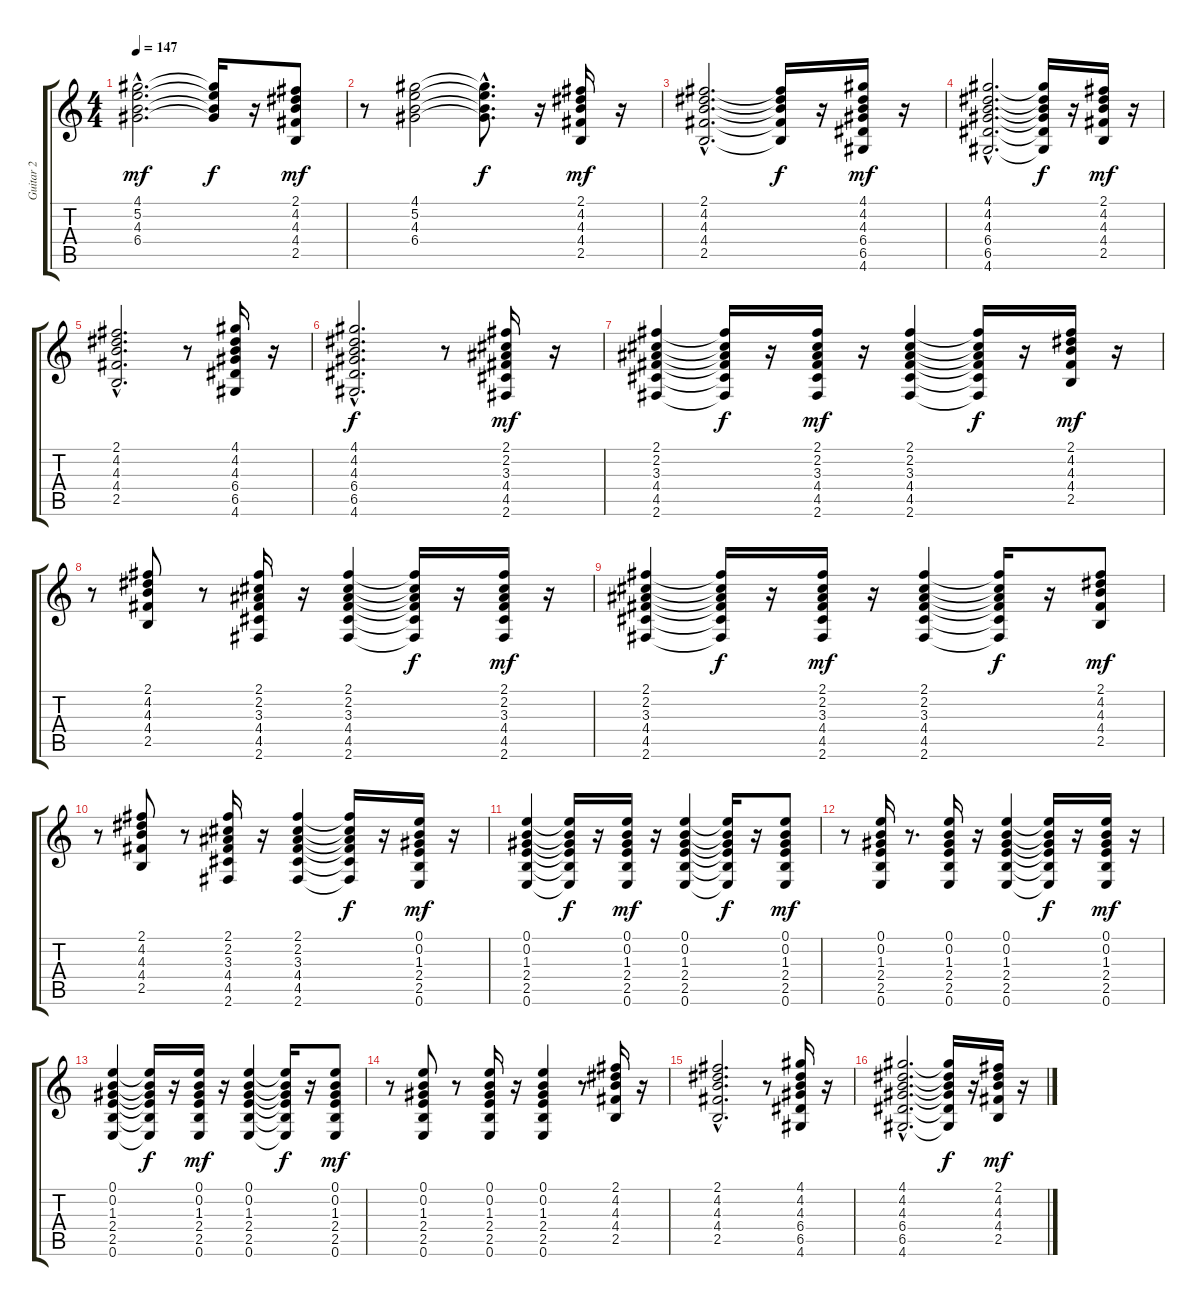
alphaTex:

\track ("Guitar 2" "Guitar 2") {instrument overdrivenguitar}
\staff {score tabs}
\tuning (E4 B3 G3 D3 A2 E2) {hide}
\ts (4 4)
\tempo 147
\clef g2
\ks c
(4.1{hac} 5.2{hac} 4.3{hac} 6.4{hac}).2{d dy mf} (4.1{t} 5.2{t} 4.3{t} 6.4{t}).16{dy f} r.16 (2.1 4.2 4.3 4.4 2.5).8{dy mf} |
r.8 (4.1 5.2 4.3 6.4).2 (4.1{hac t} 5.2{hac t} 4.3{hac t} 6.4{hac t}).8{d dy f} r.16 (2.1 4.2 4.3 4.4 2.5).16{dy mf} r.16 |
(2.1{hac} 4.2{hac} 4.3{hac} 4.4{hac} 2.5{hac}).2{d} (2.1{t} 4.2{t} 4.3{t} 4.4{t} 2.5{t}).16{dy f} r.16 (4.1 4.2 4.3 6.4 6.5 4.6).16{dy mf} r.16 |
(4.1{hac} 4.2{hac} 4.3{hac} 6.4{hac} 6.5{hac} 4.6{hac}).2{d} (4.1{t} 4.2{t} 4.3{t} 6.4{t} 6.5{t} 4.6{t}).16{dy f} r.16 (2.1 4.2 4.3 4.4 2.5).16{dy mf} r.16 |
(2.1{hac} 4.2{hac} 4.3{hac} 4.4{hac} 2.5{hac}).2{d} r.8 (4.1 4.2 4.3 6.4 6.5 4.6).16 r.16 |
(4.1{hac} 4.2{hac} 4.3{hac} 6.4{hac} 6.5{hac} 4.6{hac}).2{d dy f} r.8 (2.1 2.2 3.3 4.4 4.5 2.6).16{dy mf} r.16 |
(2.1 2.2 3.3 4.4 4.5 2.6).4 (2.1{t} 2.2{t} 3.3{t} 4.4{t} 4.5{t} 2.6{t}).16{dy f} r.16 (2.1 2.2 3.3 4.4 4.5 2.6).16{dy mf} r.16 (2.1 2.2 3.3 4.4 4.5 2.6).4 (2.1{t} 2.2{t} 3.3{t} 4.4{t} 4.5{t} 2.6{t}).16{dy f} r.16 (2.1 4.2 4.3 4.4 2.5).16{dy mf} r.16 |
r.8 (2.1 4.2 4.3 4.4 2.5).8 r.8 (2.1 2.2 3.3 4.4 4.5 2.6).16 r.16 (2.1 2.2 3.3 4.4 4.5 2.6).4 (2.1{t} 2.2{t} 3.3{t} 4.4{t} 4.5{t} 2.6{t}).16{dy f} r.16 (2.1 2.2 3.3 4.4 4.5 2.6).16{dy mf} r.16 |
(2.1 2.2 3.3 4.4 4.5 2.6).4 (2.1{t} 2.2{t} 3.3{t} 4.4{t} 4.5{t} 2.6{t}).16{dy f} r.16 (2.1 2.2 3.3 4.4 4.5 2.6).16{dy mf} r.16 (2.1 2.2 3.3 4.4 4.5 2.6).4 (2.1{t} 2.2{t} 3.3{t} 4.4{t} 4.5{t} 2.6{t}).16{dy f} r.16 (2.1 4.2 4.3 4.4 2.5).8{dy mf} |
r.8 (2.1 4.2 4.3 4.4 2.5).8 r.8 (2.1 2.2 3.3 4.4 4.5 2.6).16 r.16 (2.1 2.2 3.3 4.4 4.5 2.6).4 (2.1{t} 2.2{t} 3.3{t} 4.4{t} 4.5{t} 2.6{t}).16{dy f} r.16 (0.1 0.2 1.3 2.4 2.5 0.6).16{dy mf} r.16 |
(0.1 0.2 1.3 2.4 2.5 0.6).4 (0.1{t} 0.2{t} 1.3{t} 2.4{t} 2.5{t} 0.6{t}).16{dy f} r.16 (0.1 0.2 1.3 2.4 2.5 0.6).16{dy mf} r.16 (0.1 0.2 1.3 2.4 2.5 0.6).4 (0.1{t} 0.2{t} 1.3{t} 2.4{t} 2.5{t} 0.6{t}).16{dy f} r.16 (0.1 0.2 1.3 2.4 2.5 0.6).8{dy mf} |
r.8 (0.1 0.2 1.3 2.4 2.5 0.6).16 r.8{d} (0.1 0.2 1.3 2.4 2.5 0.6).16 r.16 (0.1 0.2 1.3 2.4 2.5 0.6).4 (0.1{t} 0.2{t} 1.3{t} 2.4{t} 2.5{t} 0.6{t}).16{dy f} r.16 (0.1 0.2 1.3 2.4 2.5 0.6).16{dy mf} r.16 |
(0.1 0.2 1.3 2.4 2.5 0.6).4 (0.1{t} 0.2{t} 1.3{t} 2.4{t} 2.5{t} 0.6{t}).16{dy f} r.16 (0.1 0.2 1.3 2.4 2.5 0.6).16{dy mf} r.16 (0.1 0.2 1.3 2.4 2.5 0.6).4 (0.1{t} 0.2{t} 1.3{t} 2.4{t} 2.5{t} 0.6{t}).16{dy f} r.16 (0.1 0.2 1.3 2.4 2.5 0.6).8{dy mf} |
r.8 (0.1 0.2 1.3 2.4 2.5 0.6).8 r.8 (0.1 0.2 1.3 2.4 2.5 0.6).16 r.16 (0.1 0.2 1.3 2.4 2.5 0.6).4 r.8 (2.1 4.2 4.3 4.4 2.5).16 r.16 |
(2.1{hac} 4.2{hac} 4.3{hac} 4.4{hac} 2.5{hac}).2{d} r.8 (4.1 4.2 4.3 6.4 6.5 4.6).16 r.16 |
(4.1{hac} 4.2{hac} 4.3{hac} 6.4{hac} 6.5{hac} 4.6{hac}).2{d} (4.1{t} 4.2{t} 4.3{t} 6.4{t} 6.5{t} 4.6{t}).16{dy f} r.16 (2.1 4.2 4.3 4.4 2.5).16{dy mf} r.16
